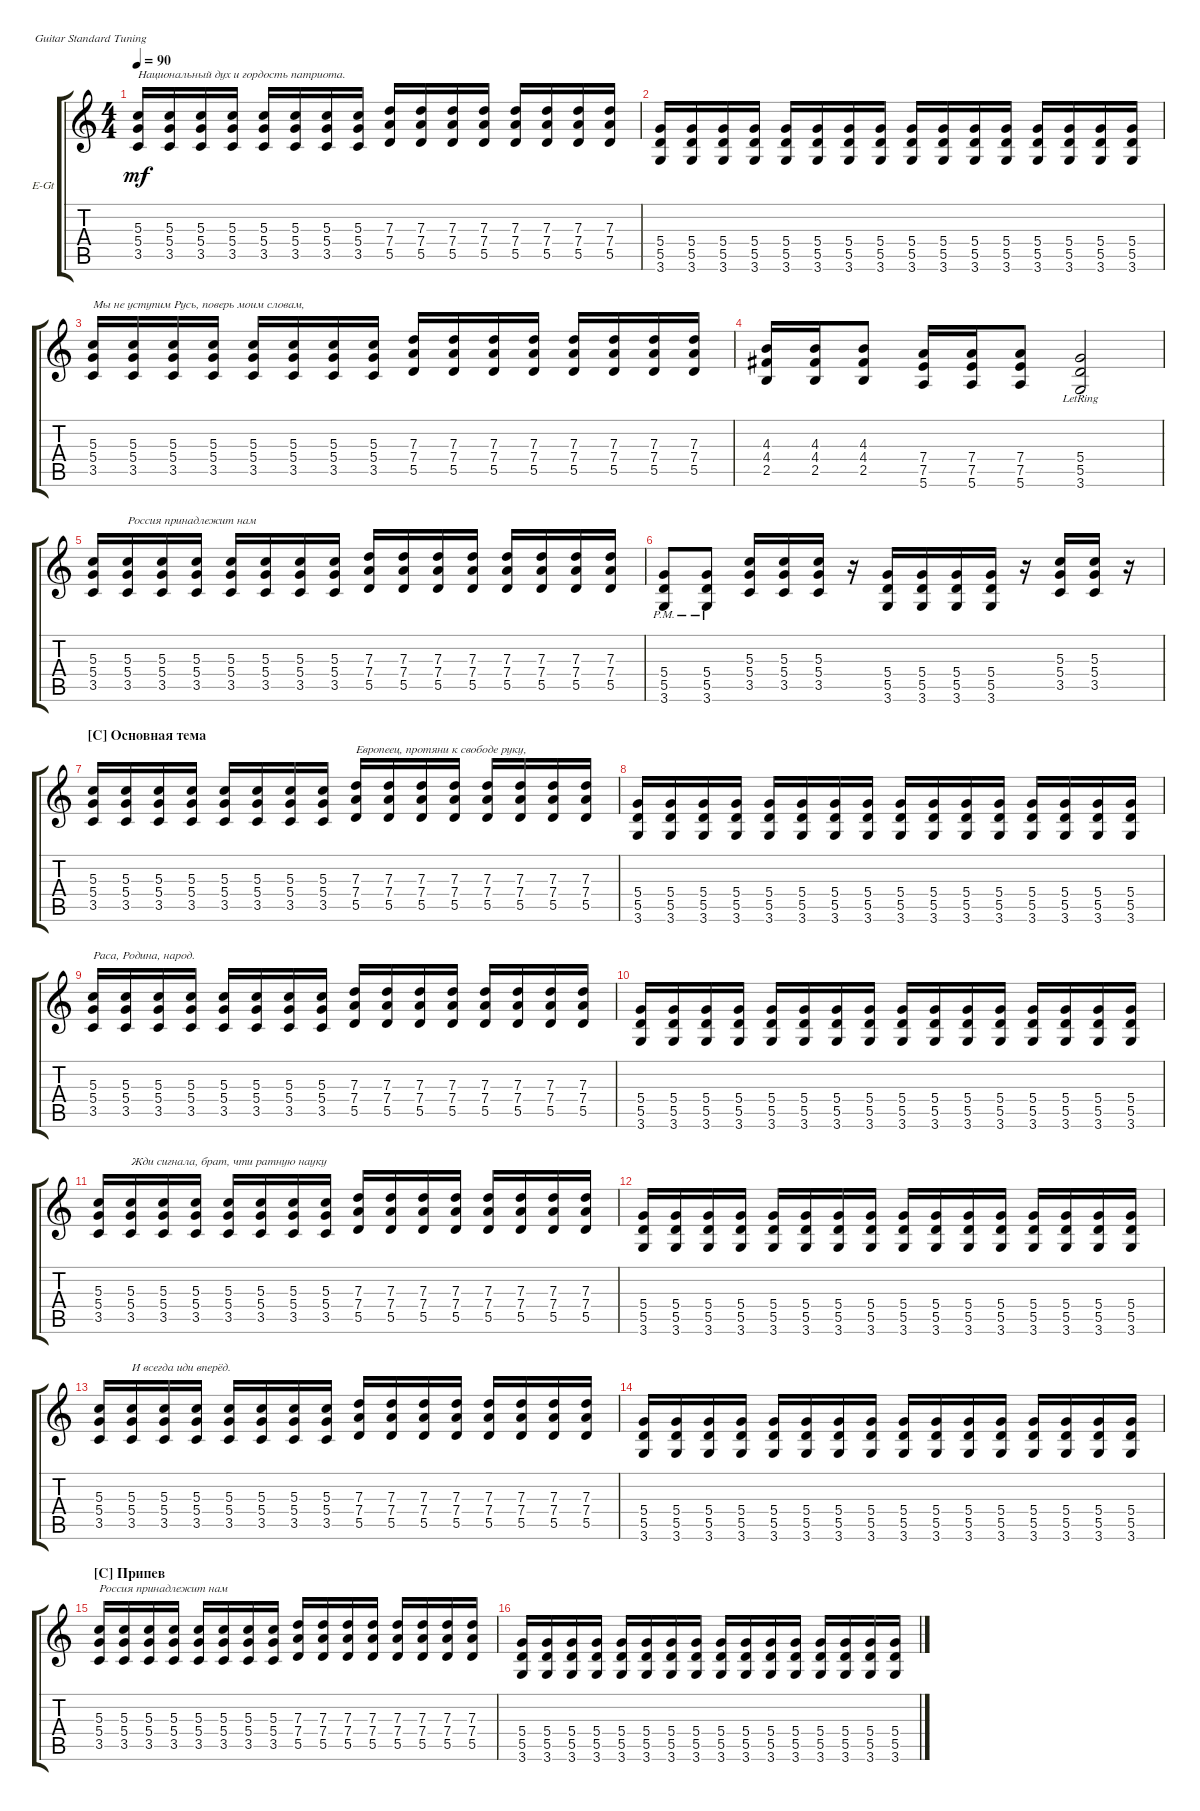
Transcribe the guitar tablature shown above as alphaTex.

\bracketExtendMode groupsimilarinstruments
\firstSystemTrackNameOrientation horizontal
\otherSystemsTrackNameOrientation horizontal
\track ("Ритм Guitar" "E-Gt") {instrument distortionguitar}
\staff {score tabs}
\tuning (E4 B3 G3 D3 A2 E2)
\ts (4 4)
\tempo 90
\clef g2
\ks c
(3.5 5.4 5.3).16{txt "Национальный дух и гордость патриота." dy mf} (3.5 5.3 5.4).16 (3.5 5.4 5.3).16 (3.5 5.3 5.4).16 (3.5 5.4 5.3).16 (3.5 5.3 5.4).16 (3.5 5.4 5.3).16 (3.5 5.3 5.4).16 (5.5 7.4 7.3).16 (5.5 7.3 7.4).16 (5.5 7.4 7.3).16 (5.5 7.3 7.4).16 (5.5 7.4 7.3).16 (5.5 7.3 7.4).16 (5.5 7.4 7.3).16 (5.5 7.3 7.4).16 |
(3.6 5.5 5.4).16 (3.6 5.4 5.5).16 (3.6 5.5 5.4).16 (3.6 5.4 5.5).16 (3.6 5.5 5.4).16 (3.6 5.4 5.5).16 (3.6 5.5 5.4).16 (3.6 5.4 5.5).16 (3.6 5.5 5.4).16 (3.6 5.4 5.5).16 (3.6 5.5 5.4).16 (3.6 5.4 5.5).16 (3.6 5.5 5.4).16 (3.6 5.4 5.5).16 (3.6 5.5 5.4).16 (3.6 5.4 5.5).16 |
(3.5 5.4 5.3).16{txt "Мы не уступим Русь, поверь моим словам,"} (3.5 5.3 5.4).16 (3.5 5.4 5.3).16 (3.5 5.3 5.4).16 (3.5 5.4 5.3).16 (3.5 5.3 5.4).16 (3.5 5.4 5.3).16 (3.5 5.3 5.4).16 (5.5 7.4 7.3).16 (5.5 7.3 7.4).16 (5.5 7.4 7.3).16 (5.5 7.3 7.4).16 (5.5 7.4 7.3).16 (5.5 7.3 7.4).16 (5.5 7.4 7.3).16 (5.5 7.3 7.4).16 |
(2.5 4.4 4.3).16 (2.5 4.3 4.4).16 (2.5 4.4 4.3).8 (5.6 7.5 7.4).16 (5.6 7.4 7.5).16 (5.6 7.5 7.4).8 (3.6{lr} 5.4{lr} 5.5{lr}).2 |
(3.5 5.4 5.3).16 (3.5 5.3 5.4).16{txt "Россия принадлежит нам"} (3.5 5.4 5.3).16 (3.5 5.3 5.4).16 (3.5 5.4 5.3).16 (3.5 5.3 5.4).16 (3.5 5.4 5.3).16 (3.5 5.3 5.4).16 (5.5 7.4 7.3).16 (5.5 7.3 7.4).16 (5.5 7.4 7.3).16 (5.5 7.3 7.4).16 (5.5 7.4 7.3).16 (5.5 7.3 7.4).16 (5.5 7.4 7.3).16 (5.5 7.3 7.4).16 |
(3.6{pm} 5.5{pm} 5.4{pm}).8 (3.6{pm} 5.5{pm} 5.4{pm}).8 (3.5 5.4 5.3).16 (3.5 5.3 5.4).16 (3.5 5.4 5.3).16 r.16 (3.6 5.5 5.4).16 (3.6 5.4 5.5).16 (3.6 5.5 5.4).16 (3.6 5.4 5.5).16 r.16 (3.5 5.4 5.3).16 (3.5 5.3 5.4).16 r.16 |
\section ("C" "Основная тема")
(3.5 5.4 5.3).16 (3.5 5.3 5.4).16 (3.5 5.4 5.3).16 (3.5 5.3 5.4).16 (3.5 5.4 5.3).16 (3.5 5.3 5.4).16 (3.5 5.4 5.3).16 (3.5 5.3 5.4).16 (5.5 7.4 7.3).16{txt "Европеец, протяни к свободе руку,"} (5.5 7.3 7.4).16 (5.5 7.4 7.3).16 (5.5 7.3 7.4).16 (5.5 7.4 7.3).16 (5.5 7.3 7.4).16 (5.5 7.4 7.3).16 (5.5 7.3 7.4).16 |
(3.6 5.5 5.4).16 (3.6 5.4 5.5).16 (3.6 5.5 5.4).16 (3.6 5.4 5.5).16 (3.6 5.5 5.4).16 (3.6 5.4 5.5).16 (3.6 5.5 5.4).16 (3.6 5.4 5.5).16 (3.6 5.5 5.4).16 (3.6 5.4 5.5).16 (3.6 5.5 5.4).16 (3.6 5.4 5.5).16 (3.6 5.5 5.4).16 (3.6 5.4 5.5).16 (3.6 5.5 5.4).16 (3.6 5.4 5.5).16 |
(3.5 5.4 5.3).16{txt "Раса, Родина, народ."} (3.5 5.3 5.4).16 (3.5 5.4 5.3).16 (3.5 5.3 5.4).16 (3.5 5.4 5.3).16 (3.5 5.3 5.4).16 (3.5 5.4 5.3).16 (3.5 5.3 5.4).16 (5.5 7.4 7.3).16 (5.5 7.3 7.4).16 (5.5 7.4 7.3).16 (5.5 7.3 7.4).16 (5.5 7.4 7.3).16 (5.5 7.3 7.4).16 (5.5 7.4 7.3).16 (5.5 7.3 7.4).16 |
(3.6 5.5 5.4).16 (3.6 5.4 5.5).16 (3.6 5.5 5.4).16 (3.6 5.4 5.5).16 (3.6 5.5 5.4).16 (3.6 5.4 5.5).16 (3.6 5.5 5.4).16 (3.6 5.4 5.5).16 (3.6 5.5 5.4).16 (3.6 5.4 5.5).16 (3.6 5.5 5.4).16 (3.6 5.4 5.5).16 (3.6 5.5 5.4).16 (3.6 5.4 5.5).16 (3.6 5.5 5.4).16 (3.6 5.4 5.5).16 |
(3.5 5.4 5.3).16 (3.5 5.3 5.4).16{txt "Жди сигнала, брат, чти ратную науку"} (3.5 5.4 5.3).16 (3.5 5.3 5.4).16 (3.5 5.4 5.3).16 (3.5 5.3 5.4).16 (3.5 5.4 5.3).16 (3.5 5.3 5.4).16 (5.5 7.4 7.3).16 (5.5 7.3 7.4).16 (5.5 7.4 7.3).16 (5.5 7.3 7.4).16 (5.5 7.4 7.3).16 (5.5 7.3 7.4).16 (5.5 7.4 7.3).16 (5.5 7.3 7.4).16 |
(3.6 5.5 5.4).16 (3.6 5.4 5.5).16 (3.6 5.5 5.4).16 (3.6 5.4 5.5).16 (3.6 5.5 5.4).16 (3.6 5.4 5.5).16 (3.6 5.5 5.4).16 (3.6 5.4 5.5).16 (3.6 5.5 5.4).16 (3.6 5.4 5.5).16 (3.6 5.5 5.4).16 (3.6 5.4 5.5).16 (3.6 5.5 5.4).16 (3.6 5.4 5.5).16 (3.6 5.5 5.4).16 (3.6 5.4 5.5).16 |
(3.5 5.4 5.3).16 (3.5 5.3 5.4).16{txt "И всегда иди вперёд. "} (3.5 5.4 5.3).16 (3.5 5.3 5.4).16 (3.5 5.4 5.3).16 (3.5 5.3 5.4).16 (3.5 5.4 5.3).16 (3.5 5.3 5.4).16 (5.5 7.4 7.3).16 (5.5 7.3 7.4).16 (5.5 7.4 7.3).16 (5.5 7.3 7.4).16 (5.5 7.4 7.3).16 (5.5 7.3 7.4).16 (5.5 7.4 7.3).16 (5.5 7.3 7.4).16 |
(3.6 5.5 5.4).16 (3.6 5.4 5.5).16 (3.6 5.5 5.4).16 (3.6 5.4 5.5).16 (3.6 5.5 5.4).16 (3.6 5.4 5.5).16 (3.6 5.5 5.4).16 (3.6 5.4 5.5).16 (3.6 5.5 5.4).16 (3.6 5.4 5.5).16 (3.6 5.5 5.4).16 (3.6 5.4 5.5).16 (3.6 5.5 5.4).16 (3.6 5.4 5.5).16 (3.6 5.5 5.4).16 (3.6 5.4 5.5).16 |
\section ("C" "Припев")
(3.5 5.4 5.3).16{txt "Россия принадлежит нам"} (3.5 5.3 5.4).16 (3.5 5.4 5.3).16 (3.5 5.3 5.4).16 (3.5 5.4 5.3).16 (3.5 5.3 5.4).16 (3.5 5.4 5.3).16 (3.5 5.3 5.4).16 (5.5 7.4 7.3).16 (5.5 7.3 7.4).16 (5.5 7.4 7.3).16 (5.5 7.3 7.4).16 (5.5 7.4 7.3).16 (5.5 7.3 7.4).16 (5.5 7.4 7.3).16 (5.5 7.3 7.4).16 |
(3.6 5.5 5.4).16 (3.6 5.4 5.5).16 (3.6 5.5 5.4).16 (3.6 5.4 5.5).16 (3.6 5.5 5.4).16 (3.6 5.4 5.5).16 (3.6 5.5 5.4).16 (3.6 5.4 5.5).16 (3.6 5.5 5.4).16 (3.6 5.4 5.5).16 (3.6 5.5 5.4).16 (3.6 5.4 5.5).16 (3.6 5.5 5.4).16 (3.6 5.4 5.5).16 (3.6 5.5 5.4).16 (3.6 5.4 5.5).16
